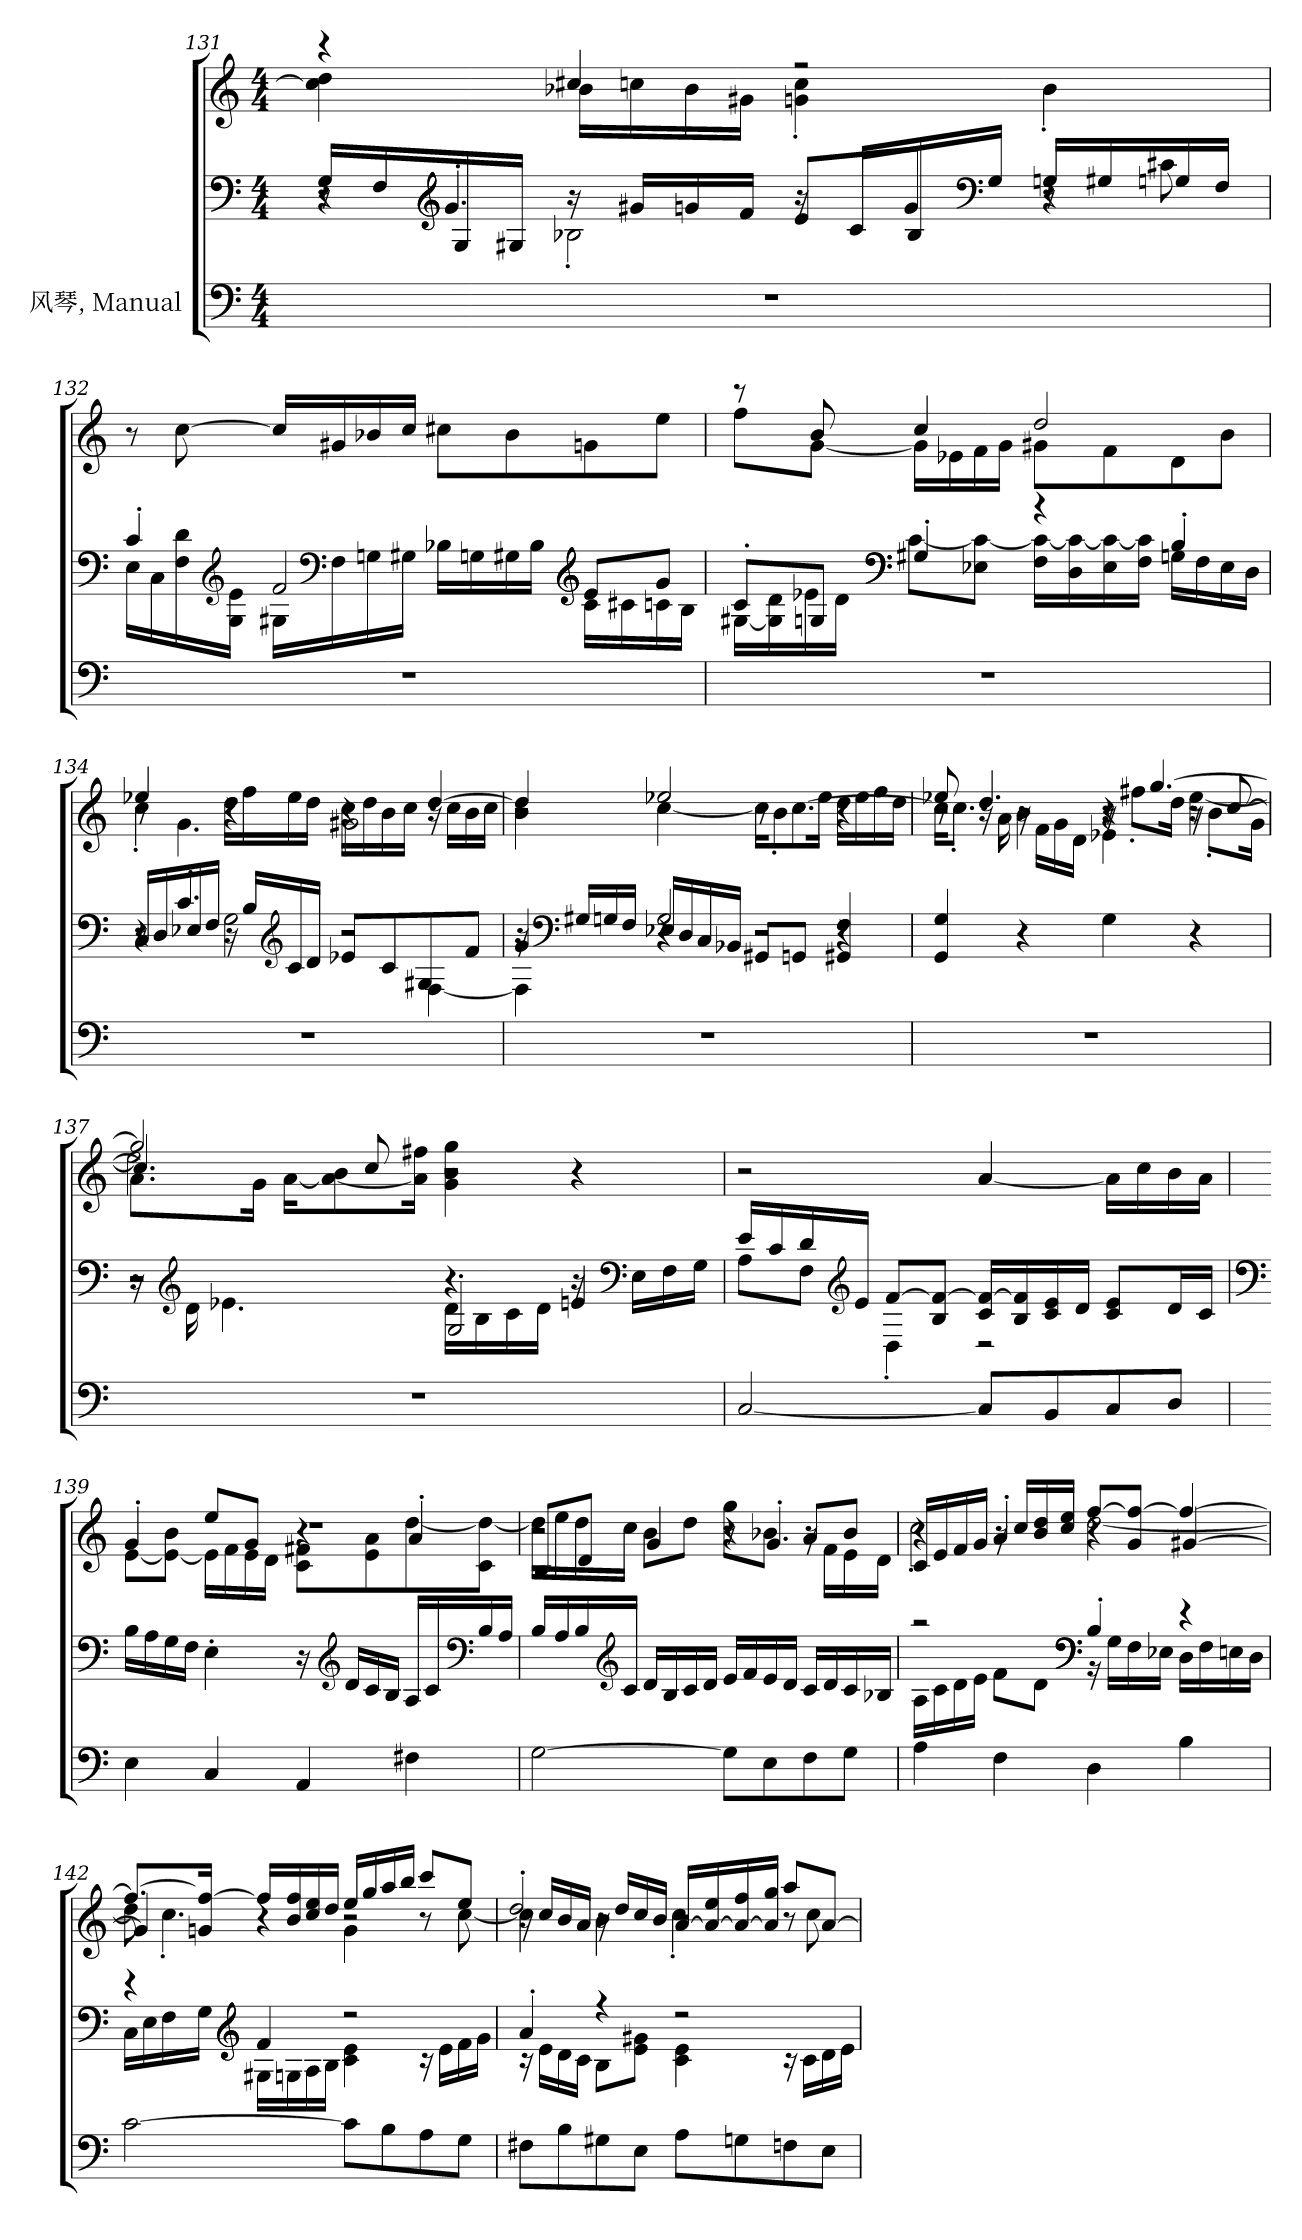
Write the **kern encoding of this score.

**kern	**kern	**kern
*part1	*part1	*part1
*staff3	*staff2	*staff1
*I"风琴, Manual	*	*
*clefF4	*clefF4	*clefG2
*k[]	*k[]	*k[]
*M4/4	*M4/4	*M4/4
=131	=131	=131
*	*^	*^
*	*	*^	*	*
1r	8r	4r	16G/LL	4r	4cc\] 4dd\
.	.	.	16F/	.	.
*	*clefG2	*	*	*	*
.	4.g'/	.	16G/	.	.
.	.	.	16G#X/JJ	.	.
.	.	2B-X'\	16r	4cc#X/	16b-X\LL
.	.	.	16g#X/LL	.	16ccn\
.	.	.	16gn/	.	16b-\
.	.	.	16f/JJ	.	16g#X\JJ
.	8e/L	.	16r	2r	4gn\' 4cc\'
.	.	.	16c/LL	.	.
.	8g/J	.	16B-/	.	.
*	*clefF4	*	*	*	*
.	.	.	16G#/JJ	.	.
.	4r	8r	16Gn/LL	.	4b-'\
.	.	.	16G#X/	.	.
.	.	8c#X\	16Gn/	.	.
.	.	.	16F/JJ	.	.
*	*	*v	*v	*	*
*	*	*	*v	*v
!!LO:PB:g=z
=132	=132	=132	=132
1r	4c'/	16E\LL	8r
.	.	16C\	.
.	.	16F\ 16d\	[8cc\
*	*clefG2	*	*
.	.	16G\ 16e\JJ	.
.	2f/	16G#X\LL	16cc/LL]
*	*clefF4	*	*
.	.	16F\	16g#X/
.	.	16Gn\	16b-X/
.	.	16G#X\JJ	16cc/JJ
.	.	16B-X\LL	8cc#X\L
.	.	16Gn\	.
.	.	16G#X\	8b-\
.	.	16B-\JJ	.
*	*clefG2	*	*
.	8e/L	16c\LL	8gn\
.	.	16c#X\	.
.	8g/J	16cn\	8ee\J
.	.	16B-\JJ	.
!!LO:LB:g=z
=133	=133	=133	=133
*	*	*	*^
1r	8c'/L	[16G#X\LL	8r	8ff\L
.	.	16G#\] 16d\	.	.
.	8Gn/J	16e-X\	8b/	[8g\J
.	.	16d\JJ	.	.
*	*clefF4	*	*	*
.	4G#X'/	[8c\L	4cc/	16g\LL]
.	.	.	.	16e-X\
.	.	8E-X\ 8c\_J	.	16f\
.	.	.	.	16g\JJ
.	4r	16F\ 16c\_LL	2dd/	8g#X\L
.	.	16D\ 16c\_	.	.
.	.	16E-\ 16c\_	.	8f\
.	.	16F\ 16c\]JJ	.	.
.	4B'/	16Gn\LL	.	8d\
.	.	16F\	.	.
.	.	16E-\	.	8b\J
.	.	16D\JJ	.	.
=134	=134	=134	=134	=134
*	*	*^	*	*^
1r	8r	4r	16C/LL	4ee-X/	4cc'\	8r
.	.	.	16D/	.	.	.
.	4.c'/	.	16E-X/	.	.	4.g\
.	.	.	16F/JJ	.	.	.
.	.	2G\	16r	4r	16dd\LL	.
.	.	.	16B/LL	.	16ff\	.
*	*clefG2	*	*	*	*	*
.	.	.	16c/	.	16ee-\	.
.	.	.	16d/JJ	.	16dd\JJ	.
.	2r	.	8e-X/L	4r	16cc\LL	2g#X'\
.	.	.	.	.	16dd\	.
.	.	.	8c/	.	16b\	.
.	.	.	.	.	16cc\JJ	.
.	.	[4F\	8G#X/	[4dd/	16r	.
.	.	.	.	.	16cc\LL	.
.	.	.	8f/J	.	16b\	.
.	.	.	.	.	16cc\JJ	.
!!LO:LB:g=z	!!	!!
=135	=135	=135	=135	=135	=135	=135
1r	4g/	4F\]	16r	4dd/]	4b\	2r
*	*clefF4	*	*	*	*	*
.	.	.	16G#X/LL	.	.	.
.	.	.	16Gn/	.	.	.
.	.	.	16F/JJ	.	.	.
.	2G/	4r	16E-X/LL	2ee-X/	[4cc\	.
.	.	.	16D/	.	.	.
.	.	.	16C/	.	.	.
.	.	.	16BB-X/JJ	.	.	.
.	.	2r	8GG#X/L	.	16cc\KL]	8r
.	.	.	.	.	8b'\	.
.	.	.	8GGn/J	.	.	[4.cc\
.	.	.	.	.	16ee-\Jk	.
.	4r	.	4GG#X/ 4F/	4r	16dd\LL	.
.	.	.	.	.	16ee-\	.
.	.	.	.	.	16ff\	.
.	.	.	.	.	16dd\JJ	.
*	*v	*v	*v	*	*	*
=136	=136	=136	=136	=136
*	*	*	*	*^
1r	4GG/ 4G/	8ee-X/	8r	2r	16cc\KL]
.	.	.	.	.	8.cc'\J
.	.	4.dd/	16r	.	.
.	.	.	16a\	.	.
.	4r	.	16r	.	4b\
.	.	.	16f\LL	.	.
.	.	.	16g\	.	.
.	.	.	16d\JJ	.	.
.	4G\	8r	16r	4r	4e-X\
.	.	.	8ff#X'\L	.	.
.	.	[4.gg/	.	.	.
.	.	.	16dd\Jk	.	.
.	4r	.	16r	8r	[4ee-\
.	.	.	8b'\L	.	.
.	.	.	.	[8cc/	.
.	.	.	16g\Jk	.	.
!!LO:LB:g=z	!!	!!	!!
=137	=137	=137	=137	=137	=137
*	*^	*	*	*	*
*	*	*^	*	*	*	*
1r	2r	16r	2r	2gg/]	8.a\L	4.cc/]	2ee-\]
*	*clefG2	*	*	*	*	*	*
.	.	16d\	.	.	.	.	.
.	.	4.e-X\	.	.	.	.	.
.	.	.	.	.	16g\Jk	.	.
.	.	.	.	.	[16a\KL	.	.
.	.	.	.	.	8a\_ 8b\	.	.
.	.	.	.	.	.	8cc/	.
.	.	.	.	.	16a\] 16ff#X\Jk	.	.
.	4r	16d\LL	2G'/	2r	4g\ 4b\ 4gg\	2r	2r
.	.	16B\	.	.	.	.	.
.	.	16c\	.	.	.	.	.
.	.	16d\JJ	.	.	.	.	.
.	4en/	16r	.	.	4r	.	.
*	*clefF4	*	*	*	*	*	*
.	.	16E\LL	.	.	.	.	.
.	.	16F\	.	.	.	.	.
.	.	16G\JJ	.	.	.	.	.
*	*	*v	*v	*	*	*	*
*	*	*	*v	*v	*v	*v
=138	=138	=138	=138
[2C/	16e/LL	8A\L	2r
.	16c/	.	.
.	16d/	8F\J	.
*	*clefG2	*	*
.	16e/JJ	.	.
.	[8f/L	4D'\	.
.	8B/ 8f/_J	.	.
8C/L]	16c/ 16f/_LL	2r	[4a/
.	16B/ 16f/]	.	.
8BB/	16c/ 16e/	.	.
.	16d/JJ	.	.
8C/	8c/ 8e/L	.	16a\LL]
.	.	.	16cc\
8D/J	16d/L	.	16b\
.	16c/JJ	.	16a\JJ
*	*v	*v	*
!!LO:PB:g=z
=139	=139	=139
*	*clefF4	*
*	*	*^
*	*	*	*^
4E\	16B\LL	1r	[8e\L	4g'/
.	16A\	.	.	.
.	16G\	.	8e\_ 8b\J	.
.	16F\JJ	.	.	.
4C/	4E'\	.	16e\LL]	8ee/L
.	.	.	16f\	.
.	.	.	16e\	8g/J
.	.	.	16d\JJ	.
4AA/	16r	.	8c\ 8f#X\L	4r
*	*clefG2	*	*	*
.	16d/LL	.	.	.
.	16c/	.	8e\ 8a\	.
.	16B/JJ	.	.	.
4F#X\	16A/LL	.	[8dd\	4a'/
.	16c/	.	.	.
*	*clefF4	*	*	*
.	16B/	.	8c\ 8dd\_J	.
.	16A/JJ	.	.	.
=140	=140	=140	=140	=140
[2G\	16B/LL	2r	16dd\LL]	8B/L
.	16A/	.	16ee\	.
.	16B/	.	16dd\	8d/J
*	*clefG2	*	*	*
.	16c/JJ	.	16cc\JJ	.
.	16d/LL	.	8b\L	4g/
.	16B/	.	.	.
.	16c/	.	8dd\J	.
.	16d/JJ	.	.	.
8G\L]	16e/LL	4r	8gg\L	8r
.	16f/	.	.	.
8E\	16e/	.	8b-X\J	4.g'/
.	16d/JJ	.	.	.
8F\	16c/LL	8a/L	16r	.
.	16d/	.	16f\LL	.
8G\J	16c/	8b-/J	16e\	.
.	16B-X/JJ	.	16d\JJ	.
!!LO:LB:g=z	!!	!!
=141	=141	=141	=141	=141
*	*^	*	*	*
4A\	2r	16A\LL	16c/LL	2cc'\	4r
.	.	16c\	16e/	.	.
.	.	16d\	16f/	.	.
.	.	16e\JJ	16g/JJ	.	.
4F\	.	8f\L	16r	.	4a'/
.	.	.	16cc/LL	.	.
.	.	8d\J	16b/ 16dd/	.	.
.	.	.	16cc/ 16ee/JJ	.	.
*	*clefF4	*	*	*	*
4D\	4B'/	16r	[8ff/L	[2dd\	4r
.	.	16G\LL	.	.	.
.	.	16F\	8g/ 8ff/_J	.	.
.	.	16E-X\JJ	.	.	.
4B\	4r	16D\LL	4ff/_	.	[4g#X/
.	.	16F\	.	.	.
.	.	16En\	.	.	.
.	.	16D\JJ	.	.	.
=142	=142	=142	=142	=142	=142
[2c\	4r	16C\LL	8.ff/L_	8dd\]	4g#/]
.	.	16E\	.	.	.
.	.	16F\	.	4.cc'\	.
.	.	16G\JJ	16gn/ 16ff/_Jk	.	.
*	*clefG2	*	*	*	*
.	4f/	16G#X\LL	16ff/LL]	.	4r
.	.	16Gn\	16b/ 16ff/	.	.
.	.	16A\	16cc/ 16ee/	.	.
.	.	16B\JJ	16dd/JJ	.	.
8c\L]	2r	4c\ 4e\	16ee/LL	4g\	2r
.	.	.	16gg/	.	.
8B\	.	.	16aa/	.	.
.	.	.	16bb/JJ	.	.
8A\	.	16r	8ccc/L	8r	.
.	.	16e\LL	.	.	.
8G\J	.	16f\	8ee/J	[8cc\	.
.	.	16g\JJ	.	.	.
!!LO:LB:g=z	!!	!!
=143	=143	=143	=143	=143	=143
8F#X\L	4a'/	16r	16r	4cc\]	2dd'/
.	.	16e\LL	16cc/LL	.	.
8B\	.	16d\	16b/	.	.
.	.	16c\JJ	16a/JJ	.	.
8G#X\	4r	8B\L	16r	4b\	.
.	.	.	16dd/LL	.	.
8E\J	.	8e\ 8g#X\J	16cc/	.	.
.	.	.	16b/JJ	.	.
8A\L	2r	4c\ 4e\	[16a/LL	4cc'\	2r
.	.	.	16a/_ 16ee/	.	.
8Gn\	.	.	16a/_ 16ff/	.	.
.	.	.	16a/] 16gg/JJ	.	.
8Fn\	.	16r	8aa/L	8r	.
.	.	16c\LL	.	.	.
8E\J	.	16d\	[8a/J	8cc\	.
.	.	16e\JJ	.	.	.
*	*v	*v	*	*	*
*	*	*v	*v	*v
=	=	=
*-	*-	*-
